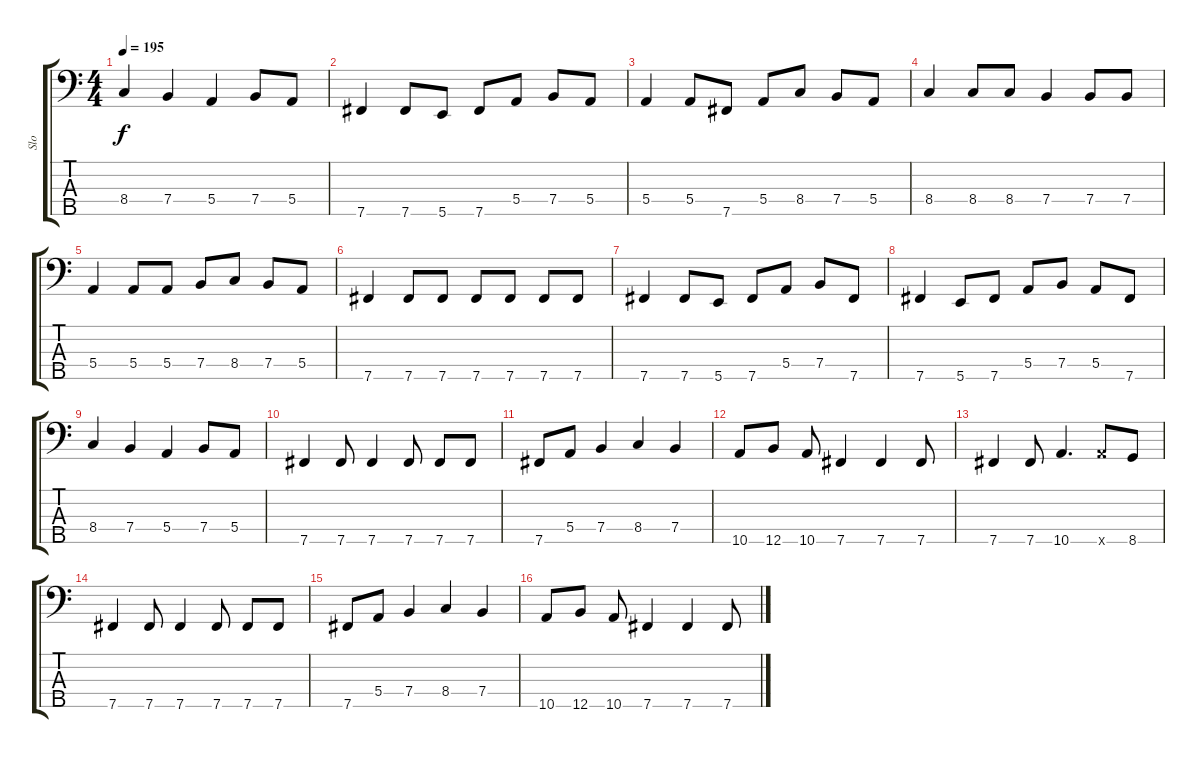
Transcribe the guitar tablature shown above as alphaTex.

\track ("Slo" "Slo") {instrument electricbassfinger}
\staff {score tabs}
\tuning (G2 D2 A1 E1 B0) {hide}
\ts (4 4)
\tempo 195
\clef f4
\ks c
8.4.4{dy f} 7.4.4 5.4.4 7.4.8 5.4.8 |
7.5.4 7.5.8 5.5.8 7.5.8 5.4.8 7.4.8 5.4.8 |
5.4.4 5.4.8 7.5.8 5.4.8 8.4.8 7.4.8 5.4.8 |
8.4.4 8.4.8 8.4.8 7.4.4 7.4.8 7.4.8 |
5.4.4 5.4.8 5.4.8 7.4.8 8.4.8 7.4.8 5.4.8 |
7.5.4 7.5.8 7.5.8 7.5.8 7.5.8 7.5.8 7.5.8 |
7.5.4 7.5.8 5.5.8 7.5.8 5.4.8 7.4.8 7.5.8 |
7.5.4 5.5.8 7.5.8 5.4.8 7.4.8 5.4.8 7.5.8 |
8.4.4 7.4.4 5.4.4 7.4.8 5.4.8 |
7.5.4 7.5.8 7.5.4 7.5.8 7.5.8 7.5.8 |
7.5.8 5.4.8 7.4.4 8.4.4 7.4.4 |
10.5.8 12.5.8 10.5.8 7.5.4 7.5.4 7.5.8 |
7.5.4 7.5.8 10.5.4{d} 10.5{x}.8 8.5.8 |
7.5.4 7.5.8 7.5.4 7.5.8 7.5.8 7.5.8 |
7.5.8 5.4.8 7.4.4 8.4.4 7.4.4 |
10.5.8 12.5.8 10.5.8 7.5.4 7.5.4 7.5.8
